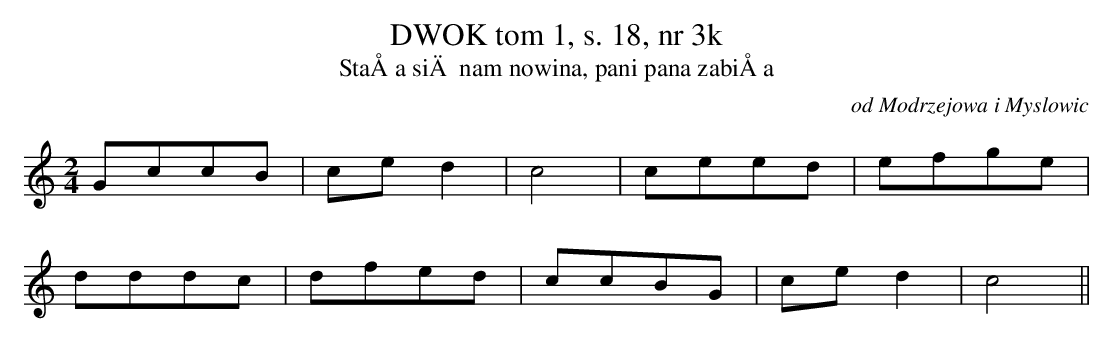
X:1
T: DWOK tom 1, s. 18, nr 3k
T: StaÅa siÄ nam nowina, pani pana zabiÅa
O: od Modrzejowa i Myslowic
M: 2/4
L: 1/8
K: C
GccB | ced2 | c4 | ceed | efge |
dddc | dfed | ccBG | ced2 | c4||
